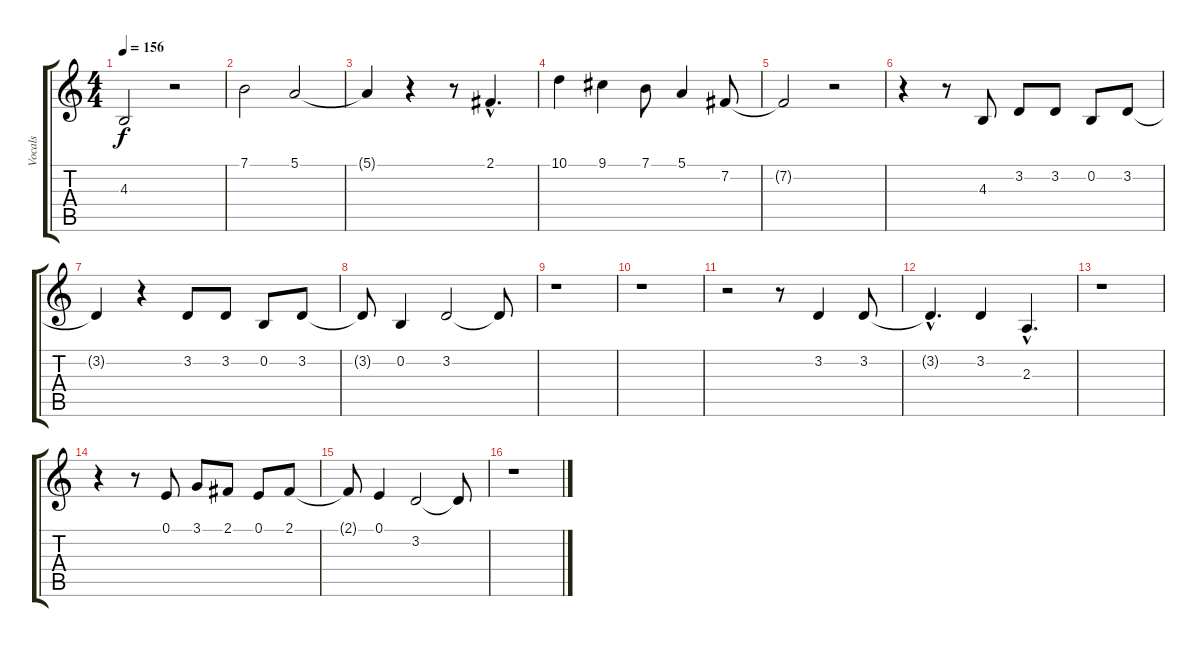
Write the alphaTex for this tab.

\track ("Vocals" "Vocals") {instrument lead2sawtooth}
\staff {score tabs}
\tuning (E4 B3 G3 D3 A2 E2) {hide}
\ts (4 4)
\tempo 156
\clef g2
\ks c
4.3{t}.2{dy f} r.2 |
7.1.2 5.1.2 |
5.1{t}.4 r.4 r.8 2.1{hac}.4{d} |
10.1.4 9.1.4 7.1.8 5.1.4 7.2.8 |
7.2{t}.2 r.2 |
r.4 r.8 4.3.8 3.2.8 3.2.8 0.2.8 3.2.8 |
3.2{t}.4 r.4 3.2.8 3.2.8 0.2.8 3.2.8 |
3.2{t}.8 0.2.4 3.2.2 3.2{t}.8 |
r.1 |
r.1 |
r.2 r.8 3.2.4 3.2.8 |
3.2{hac t}.4{d} 3.2.4 2.3{hac}.4{d} |
r.1 |
r.4 r.8 0.1.8 3.1.8 2.1.8 0.1.8 2.1.8 |
2.1{t}.8 0.1.4 3.2.2 3.2{t}.8 |
r.1
